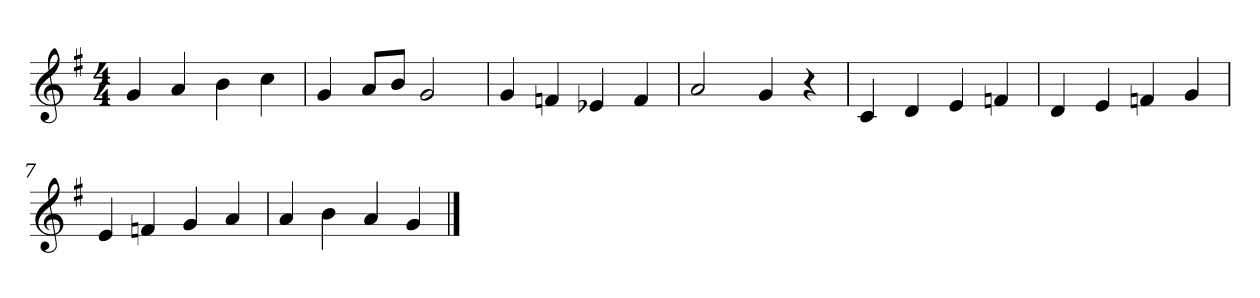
**kern
*part1
*staff1
*clefG2
*k[f#]
*G:
*M4/4
=1
4g
4a
4b
4cc
=2
4g
8aL
8bJ
2g
=3
4g
4fn
4e-X
4f
=4
2a
4g
4r
!!LO:LB:g=z
=5
4c
4d
4e
4f
=6
4d
4e
4f
4g
=7
4e
4f
4g
4a
=8
4a
4b
4a
4g
==
*-
